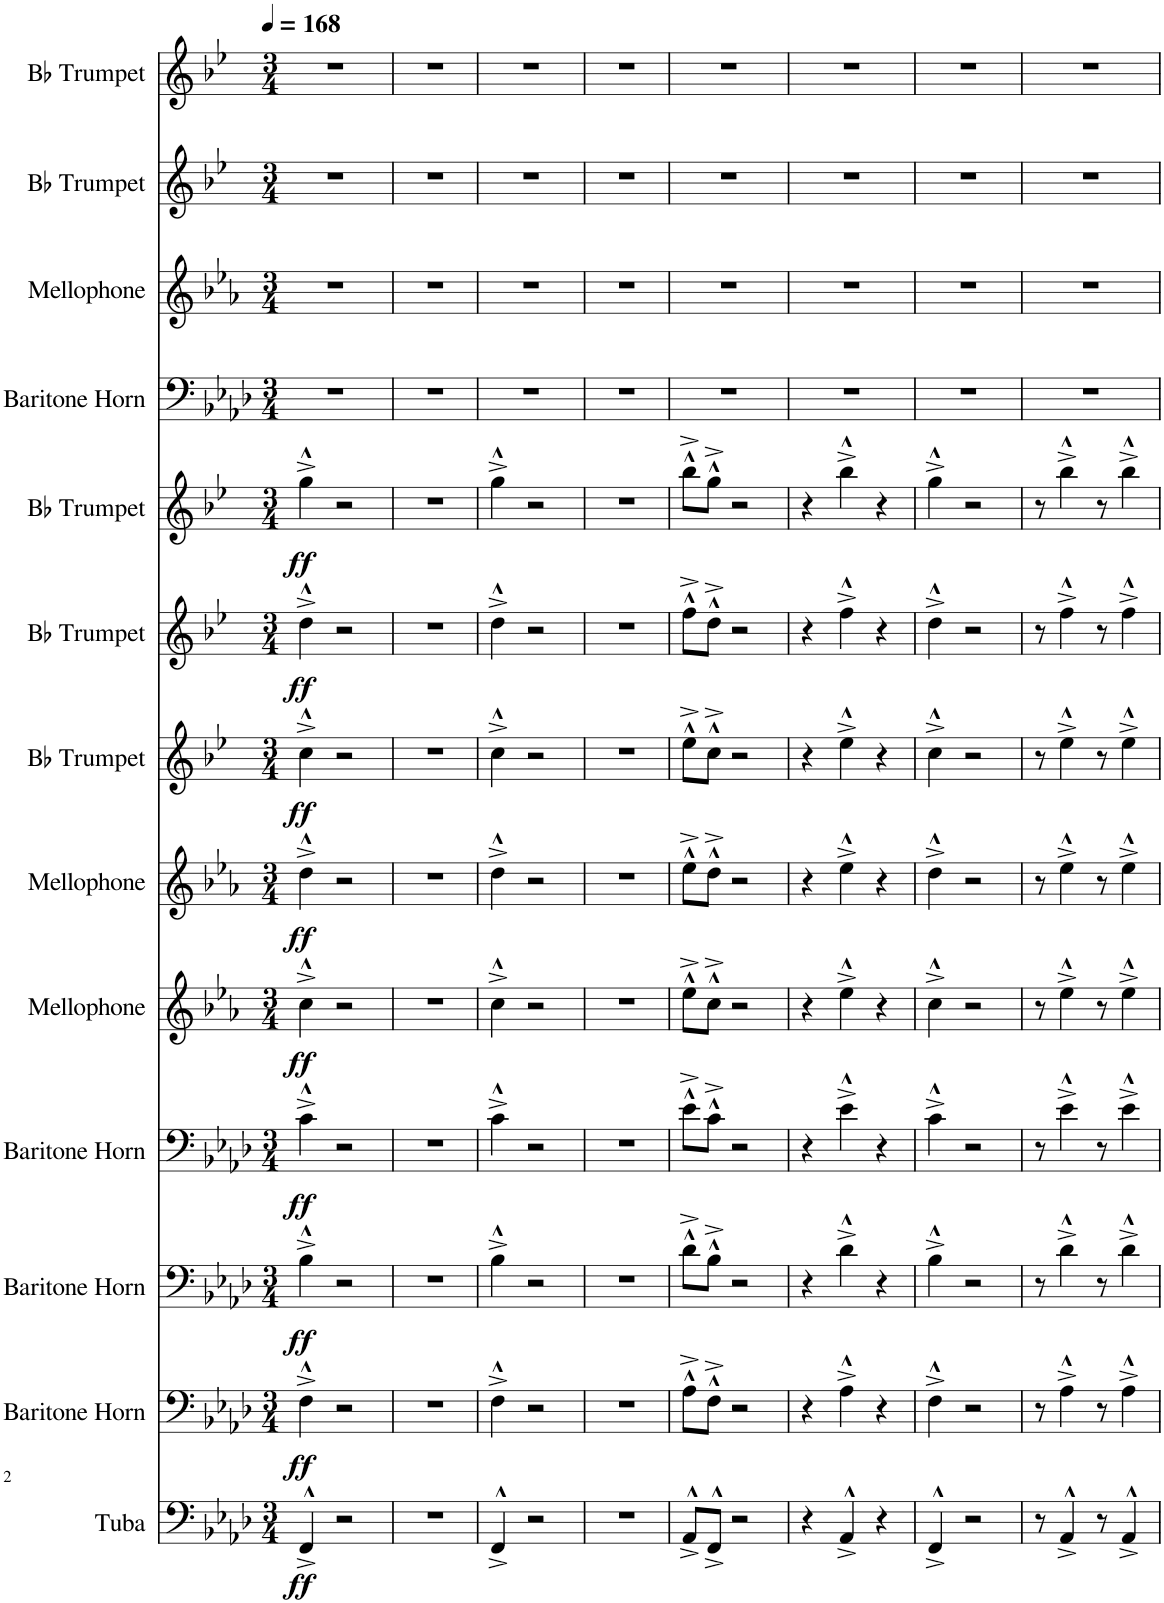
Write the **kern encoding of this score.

**kern	**dynam	**kern	**dynam	**kern	**dynam	**kern	**dynam	**kern	**dynam	**kern	**dynam	**kern	**dynam	**kern	**dynam	**kern	**dynam	**kern	**kern	**kern	**kern
*part13	*part13	*part12	*part12	*part11	*part11	*part10	*part10	*part9	*part9	*part8	*part8	*part7	*part7	*part6	*part6	*part5	*part5	*part4	*part3	*part2	*part1
*staff13	*staff13	*staff12	*staff12	*staff11	*staff11	*staff10	*staff10	*staff9	*staff9	*staff8	*staff8	*staff7	*staff7	*staff6	*staff6	*staff5	*staff5	*staff4	*staff3	*staff2	*staff1
*I"Tuba	*	*I"Baritone Horn	*	*I"Baritone Horn	*	*I"Baritone Horn	*	*I"Mellophone	*	*I"Mellophone	*	*I"Bb Trumpet	*	*I"Bb Trumpet	*	*I"Bb Trumpet	*	*I"Baritone Horn	*I"Mellophone	*I"Bb Trumpet	*I"Bb Trumpet
*I'Tba.	*	*I'Bar. Hn.	*	*I'Bar. Hn.	*	*I'Bar. Hn.	*	*I'Mph.	*	*I'Mph.	*	*I'Bb Tpt.	*	*I'Bb Tpt.	*	*I'Bb Tpt.	*	*I'Bar. Hn.	*I'Mph.	*I'Bb Tpt.	*I'Bb Tpt.
*clefF4	*	*clefF4	*	*clefF4	*	*clefF4	*	*clefG2	*	*clefG2	*	*clefG2	*	*clefG2	*	*clefG2	*	*clefF4	*clefG2	*clefG2	*clefG2
*	*	*Trd4c7	*	*Trd4c7	*	*Trd4c7	*	*Trd4c7	*	*Trd4c7	*	*Trd1c2	*	*Trd1c2	*	*Trd1c2	*	*Trd4c7	*Trd4c7	*Trd1c2	*Trd1c2
*k[b-e-a-d-]	*	*k[b-e-a-d-]	*	*k[b-e-a-d-]	*	*k[b-e-a-d-]	*	*k[b-e-a-]	*	*k[b-e-a-]	*	*k[b-e-]	*	*k[b-e-]	*	*k[b-e-]	*	*k[b-e-a-d-]	*k[b-e-a-]	*k[b-e-]	*k[b-e-]
*M3/4	*	*M3/4	*	*M3/4	*	*M3/4	*	*M3/4	*	*M3/4	*	*M3/4	*	*M3/4	*	*M3/4	*	*M3/4	*M3/4	*M3/4	*M3/4
*MM168	*	*MM168	*	*MM168	*	*MM168	*	*MM168	*	*MM168	*	*MM168	*	*MM168	*	*MM168	*	*MM168	*MM168	*MM168	*MM168
=1	=1	=1	=1	=1	=1	=1	=1	=1	=1	=1	=1	=1	=1	=1	=1	=1	=1	=1	=1	=1	=1
!	!LO:DY:b	!	!LO:DY:b	!	!LO:DY:b	!	!LO:DY:b	!	!LO:DY:b	!	!LO:DY:b	!	!LO:DY:b	!	!LO:DY:b	!	!LO:DY:b	!	!	!	!
4FF^^^/	ff	4F^^^\	ff	4B-^^^\	ff	4c^^^\	ff	4cc^^^\	ff	4dd^^^\	ff	4cc^^^\	ff	4dd^^^\	ff	4gg^^^\	ff	2.r	2.r	2.r	2.r
2r	.	2r	.	2r	.	2r	.	2r	.	2r	.	2r	.	2r	.	2r	.	.	.	.	.
=2	=2	=2	=2	=2	=2	=2	=2	=2	=2	=2	=2	=2	=2	=2	=2	=2	=2	=2	=2	=2	=2
2.r	.	2.r	.	2.r	.	2.r	.	2.r	.	2.r	.	2.r	.	2.r	.	2.r	.	2.r	2.r	2.r	2.r
=3	=3	=3	=3	=3	=3	=3	=3	=3	=3	=3	=3	=3	=3	=3	=3	=3	=3	=3	=3	=3	=3
4FF^^^/	.	4F^^^\	.	4B-^^^\	.	4c^^^\	.	4cc^^^\	.	4dd^^^\	.	4cc^^^\	.	4dd^^^\	.	4gg^^^\	.	2.r	2.r	2.r	2.r
2r	.	2r	.	2r	.	2r	.	2r	.	2r	.	2r	.	2r	.	2r	.	.	.	.	.
=4	=4	=4	=4	=4	=4	=4	=4	=4	=4	=4	=4	=4	=4	=4	=4	=4	=4	=4	=4	=4	=4
2.r	.	2.r	.	2.r	.	2.r	.	2.r	.	2.r	.	2.r	.	2.r	.	2.r	.	2.r	2.r	2.r	2.r
=5	=5	=5	=5	=5	=5	=5	=5	=5	=5	=5	=5	=5	=5	=5	=5	=5	=5	=5	=5	=5	=5
8AA-^^^/L	.	8A-^^^\L	.	8d-^^^\L	.	8e-^^^\L	.	8ee-^^^\L	.	8ee-^^^\L	.	8ee-^^^\L	.	8ff^^^\L	.	8bb-^^^\L	.	2.r	2.r	2.r	2.r
8FF^^^/J	.	8F^^^\J	.	8B-^^^\J	.	8c^^^\J	.	8cc^^^\J	.	8dd^^^\J	.	8cc^^^\J	.	8dd^^^\J	.	8gg^^^\J	.	.	.	.	.
2r	.	2r	.	2r	.	2r	.	2r	.	2r	.	2r	.	2r	.	2r	.	.	.	.	.
=6	=6	=6	=6	=6	=6	=6	=6	=6	=6	=6	=6	=6	=6	=6	=6	=6	=6	=6	=6	=6	=6
4r	.	4r	.	4r	.	4r	.	4r	.	4r	.	4r	.	4r	.	4r	.	2.r	2.r	2.r	2.r
4AA-^^^/	.	4A-^^^\	.	4d-^^^\	.	4e-^^^\	.	4ee-^^^\	.	4ee-^^^\	.	4ee-^^^\	.	4ff^^^\	.	4bb-^^^\	.	.	.	.	.
4r	.	4r	.	4r	.	4r	.	4r	.	4r	.	4r	.	4r	.	4r	.	.	.	.	.
=7	=7	=7	=7	=7	=7	=7	=7	=7	=7	=7	=7	=7	=7	=7	=7	=7	=7	=7	=7	=7	=7
4FF^^^/	.	4F^^^\	.	4B-^^^\	.	4c^^^\	.	4cc^^^\	.	4dd^^^\	.	4cc^^^\	.	4dd^^^\	.	4gg^^^\	.	2.r	2.r	2.r	2.r
2r	.	2r	.	2r	.	2r	.	2r	.	2r	.	2r	.	2r	.	2r	.	.	.	.	.
=8	=8	=8	=8	=8	=8	=8	=8	=8	=8	=8	=8	=8	=8	=8	=8	=8	=8	=8	=8	=8	=8
8r	.	8r	.	8r	.	8r	.	8r	.	8r	.	8r	.	8r	.	8r	.	2.r	2.r	2.r	2.r
4AA-^^^/	.	4A-^^^\	.	4d-^^^\	.	4e-^^^\	.	4ee-^^^\	.	4ee-^^^\	.	4ee-^^^\	.	4ff^^^\	.	4bb-^^^\	.	.	.	.	.
8r	.	8r	.	8r	.	8r	.	8r	.	8r	.	8r	.	8r	.	8r	.	.	.	.	.
4AA-^^^/	.	4A-^^^\	.	4d-^^^\	.	4e-^^^\	.	4ee-^^^\	.	4ee-^^^\	.	4ee-^^^\	.	4ff^^^\	.	4bb-^^^\	.	.	.	.	.
=	=	=	=	=	=	=	=	=	=	=	=	=	=	=	=	=	=	=	=	=	=
*-	*-	*-	*-	*-	*-	*-	*-	*-	*-	*-	*-	*-	*-	*-	*-	*-	*-	*-	*-	*-	*-
